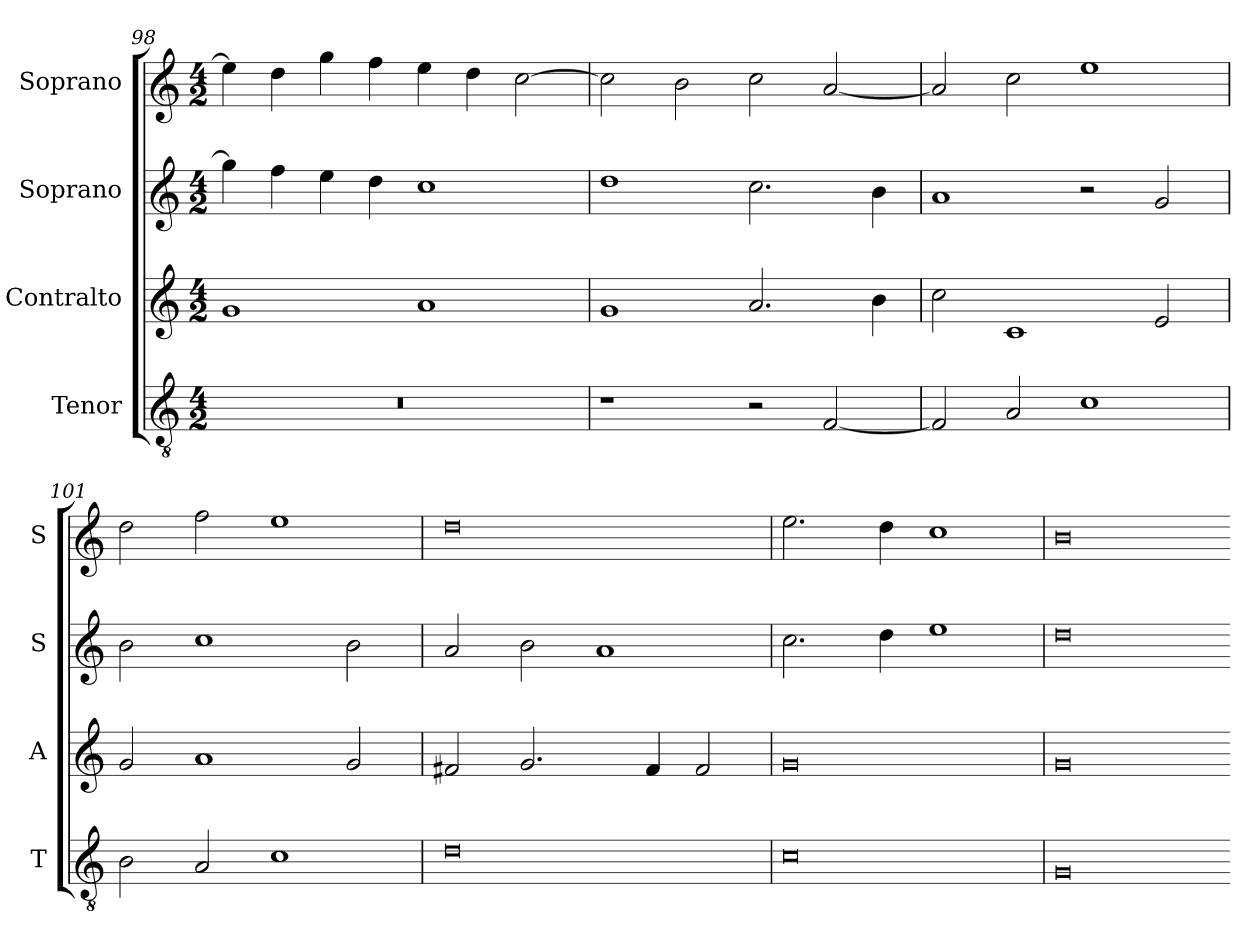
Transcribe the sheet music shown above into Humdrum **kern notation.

**kern	**kern	**kern	**kern
*part4	*part3	*part2	*part1
*staff4	*staff3	*staff2	*staff1
*I"Tenor	*I"Contralto	*I"Soprano	*I"Soprano
*I'T	*I'A	*I'S	*I'S
*clefGv2	*clefG2	*clefG2	*clefG2
*k[]	*k[]	*k[]	*k[]
*G:mix	*G:mix	*G:mix	*G:mix
*M4/2	*M4/2	*M4/2	*M4/2
=98	=98	=98	=98
0r	1g	4gg]	4ee]
.	.	4ff	4dd
.	.	4ee	4gg
.	.	4dd	4ff
.	1a	1cc	4ee
.	.	.	4dd
.	.	.	[2cc
=99	=99	=99	=99
1r	1g	1dd	2cc]
.	.	.	2b
2r	2.a	2.cc	2cc
[2F	.	.	[2a
.	4b	4b	.
=100	=100	=100	=100
2F]	2cc	1a	2a]
2A	1c	.	2cc
1c	.	2r	1ee
.	2e	2g	.
=101	=101	=101	=101
2B	2g	2b	2dd
2A	1a	1cc	2ff
1c	.	.	1ee
.	2g	2b	.
=102	=102	=102	=102
0d	2f#X	2a	0dd
.	2.g	2b	.
.	.	1a	.
.	4f#	.	.
.	2f#	.	.
=103	=103	=103	=103
0c	0g	2.cc	2.ee
.	.	4dd	4dd
.	.	1ee	1cc
=104	=104	=104	=104
0G	0g	0dd	0b
=-	=-	=-	=-
*-	*-	*-	*-
